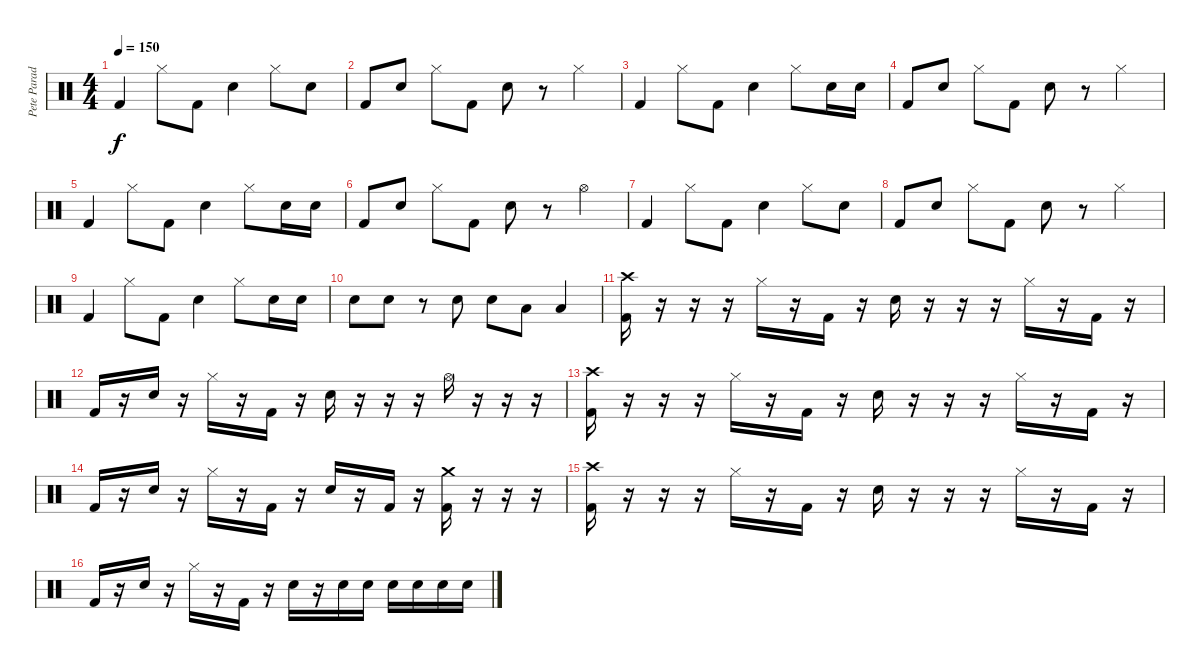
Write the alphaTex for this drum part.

\track ("Pete Parada - Drums" "Pete Parad") {instrument percussion}
\staff {score}
\articulation defaults
\ts (4 4)
\tempo 150
\clef neutral
\ks c "Kick (hit) 2".4{dy f} "Hi-Hat (closed)".8 "Kick (hit) 2".8 "Electric Snare (hit)".4 "Hi-Hat (closed)".8 "Electric Snare (hit)".8
|
"Kick (hit) 2".8 "Electric Snare (hit)".8 "Hi-Hat (closed)".8 "Kick (hit) 2".8 "Electric Snare (hit)".8 r.8 "Hi-Hat (closed)".4 |
"Kick (hit) 2".4 "Hi-Hat (closed)".8 "Kick (hit) 2".8 "Electric Snare (hit)".4 "Hi-Hat (closed)".8 "Electric Snare (hit)".16 "Electric Snare (hit)".16 |
"Kick (hit) 2".8 "Electric Snare (hit)".8 "Hi-Hat (closed)".8 "Kick (hit) 2".8 "Electric Snare (hit)".8 r.8 "Hi-Hat (closed)".4 |
"Kick (hit) 2".4 "Hi-Hat (closed)".8 "Kick (hit) 2".8 "Electric Snare (hit)".4 "Hi-Hat (closed)".8 "Electric Snare (hit)".16 "Electric Snare (hit)".16 |
"Kick (hit) 2".8 "Electric Snare (hit)".8 "Hi-Hat (closed)".8 "Kick (hit) 2".8 "Electric Snare (hit)".8 r.8 "Hi-Hat (open)".4 |
"Kick (hit) 2".4 "Hi-Hat (closed)".8 "Kick (hit) 2".8 "Electric Snare (hit)".4 "Hi-Hat (closed)".8 "Electric Snare (hit)".8 |
"Kick (hit) 2".8 "Electric Snare (hit)".8 "Hi-Hat (closed)".8 "Kick (hit) 2".8 "Electric Snare (hit)".8 r.8 "Hi-Hat (closed)".4 |
"Kick (hit) 2".4 "Hi-Hat (closed)".8 "Kick (hit) 2".8 "Electric Snare (hit)".4 "Hi-Hat (closed)".8 "Electric Snare (hit)".16 "Electric Snare (hit)".16 |
"Electric Snare (hit)".8 "Electric Snare (hit)".8 r.8 "Electric Snare (hit)".8 "Electric Snare (hit)".8 "Low Tom (hit)".8 "Low Floor Tom (hit)".4 |
("Crash high (hit)" "Kick (hit) 2").16 r.16 r.16 r.16 "Hi-Hat (closed)".16 r.16 "Kick (hit) 2".16 r.16 "Electric Snare (hit)".16 r.16 r.16 r.16 "Hi-Hat (closed)".16 r.16 "Kick (hit) 2".16 r.16 |
"Kick (hit) 2".16 r.16 "Electric Snare (hit)".16 r.16 "Hi-Hat (closed)".16 r.16 "Kick (hit) 2".16 r.16 "Electric Snare (hit)".16 r.16 r.16 r.16 "Hi-Hat (open)".16 r.16 r.16 r.16 |
("Crash high (hit)" "Kick (hit) 2").16 r.16 r.16 r.16 "Hi-Hat (closed)".16 r.16 "Kick (hit) 2".16 r.16 "Electric Snare (hit)".16 r.16 r.16 r.16 "Hi-Hat (closed)".16 r.16 "Kick (hit) 2".16 r.16 |
"Kick (hit) 2".16 r.16 "Electric Snare (hit)".16 r.16 "Hi-Hat (closed)".16 r.16 "Kick (hit) 2".16 r.16 "Electric Snare (hit)".16 r.16 "Kick (hit) 2".16 r.16 ("Crash medium (hit)" "Kick (hit) 2").16 r.16 r.16 r.16 |
("Crash high (hit)" "Kick (hit) 2").16 r.16 r.16 r.16 "Hi-Hat (closed)".16 r.16 "Kick (hit) 2".16 r.16 "Electric Snare (hit)".16 r.16 r.16 r.16 "Hi-Hat (closed)".16 r.16 "Kick (hit) 2".16 r.16 |
"Kick (hit) 2".16 r.16 "Electric Snare (hit)".16 r.16 "Hi-Hat (closed)".16 r.16 "Kick (hit) 2".16 r.16 "Electric Snare (hit)".16 r.16 "Electric Snare (hit)".16 "Electric Snare (hit)".16 "Electric Snare (hit)".16 "Electric Snare (hit)".16 "Electric Snare (hit)".16 "Electric Snare (hit)".16
